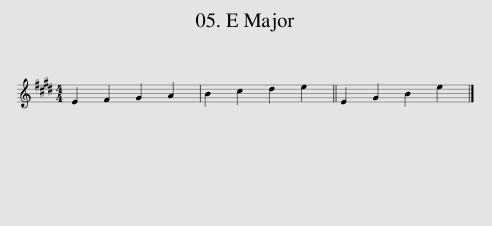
X:1
L:1/8
M:4/4
I:linebreak $
K:E
V:1 treble
V:1
 E2 F2 G2 A2 | B2 c2 d2 e2 || E2 G2 B2 e2 |] %3
